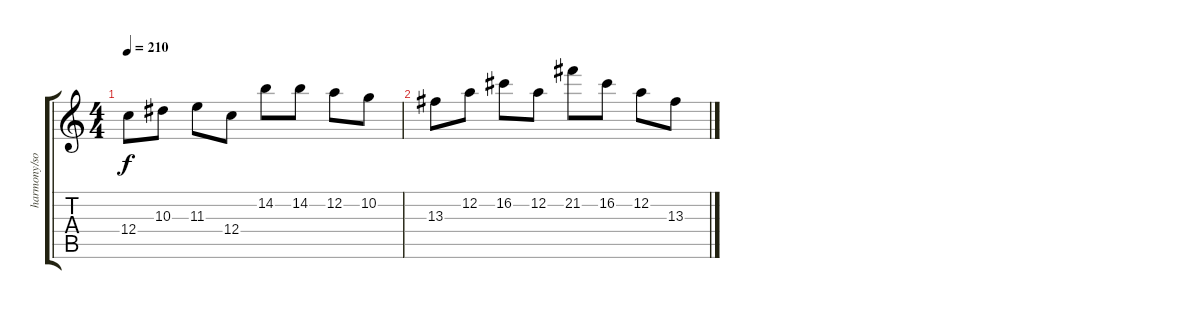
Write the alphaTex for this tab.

\track ("harmony/solo" "harmony/so") {instrument distortionguitar}
\staff {score tabs}
\tuning (D4 A3 F3 C3 G2 D2) {hide}
\ts (4 4)
\tempo 210
\clef g2
\ks c
12.4.8{dy f} 10.3.8 11.3.8 12.4.8 14.2.8 14.2.8 12.2.8 10.2.8 |
13.3.8 12.2.8 16.2.8 12.2.8 21.2.8 16.2.8 12.2.8 13.3.8
